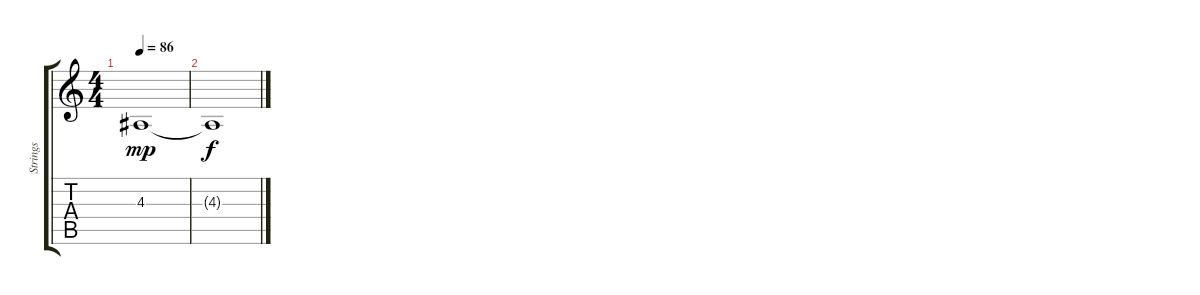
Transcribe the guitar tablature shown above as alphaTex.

\track ("Strings" "Strings") {instrument tremolostrings}
\staff {score tabs}
\tuning (Eb4 Bb3 Gb3 Db3 Ab2 Eb2) {hide}
\ts (4 4)
\tempo 86
\clef g2
\ks c
4.3.1{dy mp volume 0} |
4.3{t}.1{dy f}
